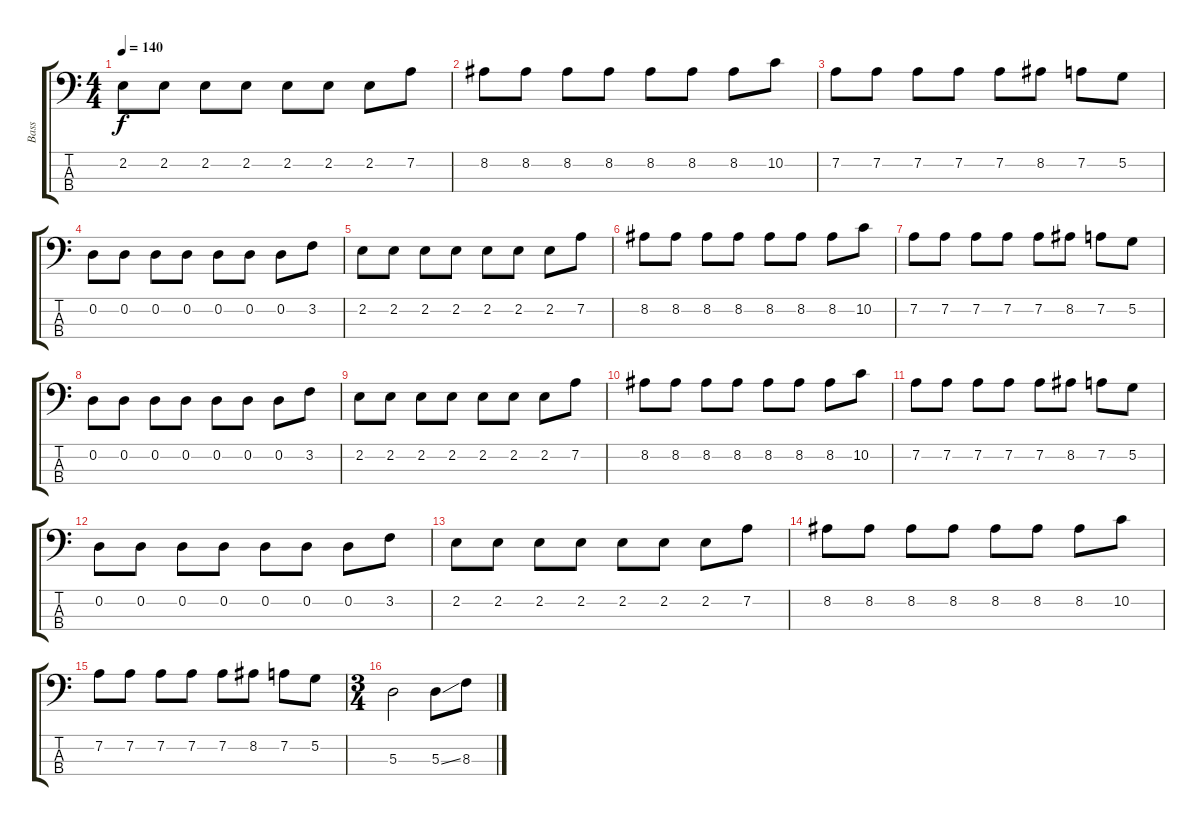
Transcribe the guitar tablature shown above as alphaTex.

\track ("Bass" "Bass") {instrument fretlessbass}
\staff {score tabs}
\tuning (G2 D2 A1 E1) {hide}
\ts (4 4)
\tempo 140
\clef f4
\ks c
2.2.8{dy f} 2.2.8 2.2.8 2.2.8 2.2.8 2.2.8 2.2.8 7.2.8 |
8.2.8 8.2.8 8.2.8 8.2.8 8.2.8 8.2.8 8.2.8 10.2.8 |
7.2.8 7.2.8 7.2.8 7.2.8 7.2.8 8.2.8 7.2.8 5.2.8 |
0.2.8 0.2.8 0.2.8 0.2.8 0.2.8 0.2.8 0.2.8 3.2.8 |
2.2.8 2.2.8 2.2.8 2.2.8 2.2.8 2.2.8 2.2.8 7.2.8 |
8.2.8 8.2.8 8.2.8 8.2.8 8.2.8 8.2.8 8.2.8 10.2.8 |
7.2.8 7.2.8 7.2.8 7.2.8 7.2.8 8.2.8 7.2.8 5.2.8 |
0.2.8 0.2.8 0.2.8 0.2.8 0.2.8 0.2.8 0.2.8 3.2.8 |
2.2.8 2.2.8 2.2.8 2.2.8 2.2.8 2.2.8 2.2.8 7.2.8 |
8.2.8 8.2.8 8.2.8 8.2.8 8.2.8 8.2.8 8.2.8 10.2.8 |
7.2.8 7.2.8 7.2.8 7.2.8 7.2.8 8.2.8 7.2.8 5.2.8 |
0.2.8 0.2.8 0.2.8 0.2.8 0.2.8 0.2.8 0.2.8 3.2.8 |
2.2.8 2.2.8 2.2.8 2.2.8 2.2.8 2.2.8 2.2.8 7.2.8 |
8.2.8 8.2.8 8.2.8 8.2.8 8.2.8 8.2.8 8.2.8 10.2.8 |
7.2.8 7.2.8 7.2.8 7.2.8 7.2.8 8.2.8 7.2.8 5.2.8 |
\ts (3 4)
5.3.2 5.3{ss}.8 8.3.8
